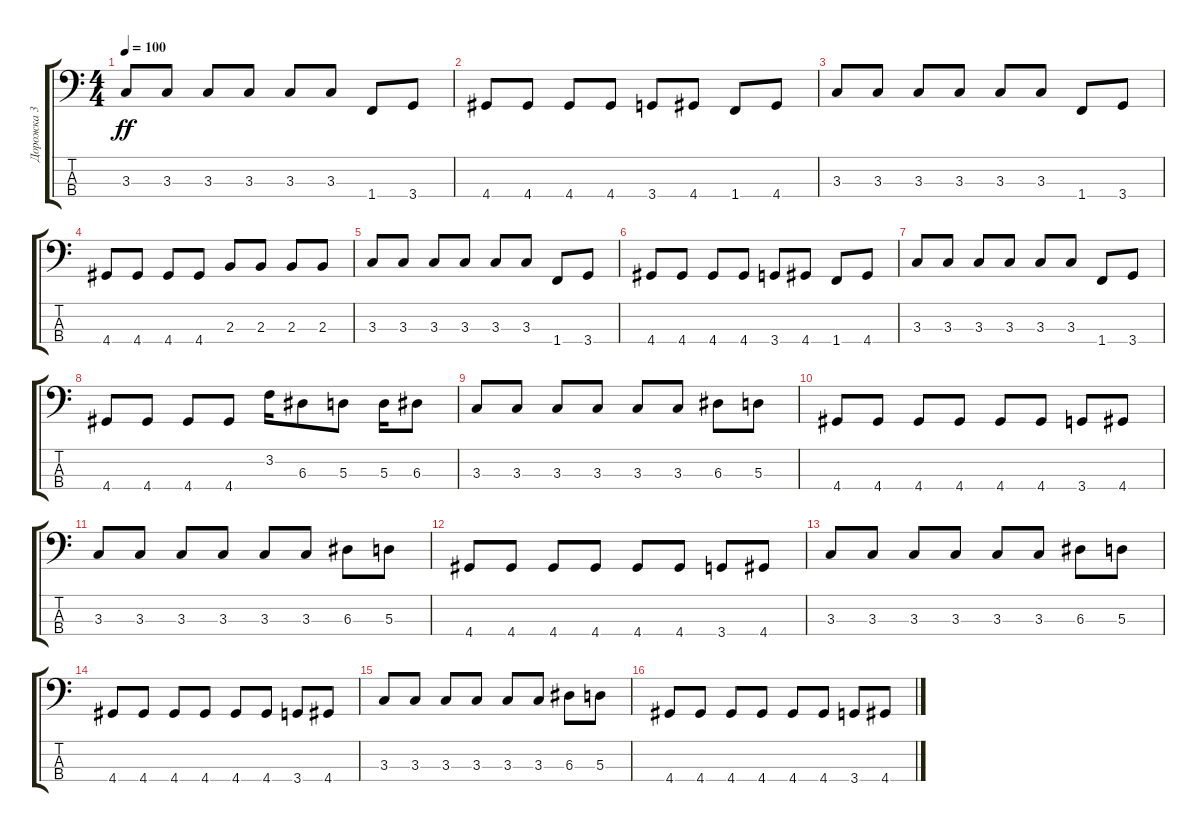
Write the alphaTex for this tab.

\track ("Дорожка 3" "Дорожка 3") {instrument electricbassfinger}
\staff {score tabs}
\tuning (G2 D2 A1 E1) {hide}
\ts (4 4)
\tempo 100
\clef f4
\ks c
3.3.8{dy ff} 3.3.8 3.3.8 3.3.8 3.3.8 3.3.8 1.4.8 3.4.8 |
4.4.8 4.4.8 4.4.8 4.4.8 3.4.8 4.4.8 1.4.8 4.4.8 |
3.3.8 3.3.8 3.3.8 3.3.8 3.3.8 3.3.8 1.4.8 3.4.8 |
4.4.8 4.4.8 4.4.8 4.4.8 2.3.8 2.3.8 2.3.8 2.3.8 |
3.3.8 3.3.8 3.3.8 3.3.8 3.3.8 3.3.8 1.4.8 3.4.8 |
4.4.8 4.4.8 4.4.8 4.4.8 3.4.8 4.4.8 1.4.8 4.4.8 |
3.3.8 3.3.8 3.3.8 3.3.8 3.3.8 3.3.8 1.4.8 3.4.8 |
4.4.8 4.4.8 4.4.8 4.4.8 3.2.16 6.3.8 5.3.8 5.3.16 6.3.8 |
3.3.8 3.3.8 3.3.8 3.3.8 3.3.8 3.3.8 6.3.8 5.3.8 |
4.4.8 4.4.8 4.4.8 4.4.8 4.4.8 4.4.8 3.4.8 4.4.8 |
3.3.8 3.3.8 3.3.8 3.3.8 3.3.8 3.3.8 6.3.8 5.3.8 |
4.4.8 4.4.8 4.4.8 4.4.8 4.4.8 4.4.8 3.4.8 4.4.8 |
3.3.8 3.3.8 3.3.8 3.3.8 3.3.8 3.3.8 6.3.8 5.3.8 |
4.4.8 4.4.8 4.4.8 4.4.8 4.4.8 4.4.8 3.4.8 4.4.8 |
3.3.8 3.3.8 3.3.8 3.3.8 3.3.8 3.3.8 6.3.8 5.3.8 |
4.4.8 4.4.8 4.4.8 4.4.8 4.4.8 4.4.8 3.4.8 4.4.8
